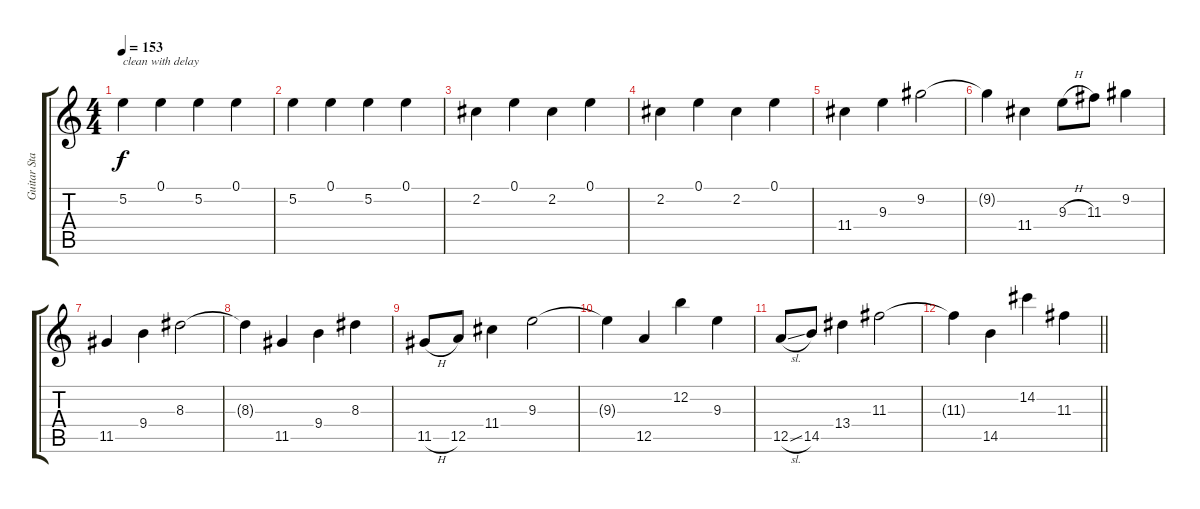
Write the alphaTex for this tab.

\track ("Guitar Standard Tuning" "Guitar Sta") {instrument electricguitarclean}
\staff {score tabs}
\tuning (E4 B3 G3 D3 A2 E2) {hide}
\ts (4 4)
\tempo 153
\clef g2
\ks c
5.2.4{txt "clean with delay" dy f} 0.1.4 5.2.4 0.1.4 |
5.2.4 0.1.4 5.2.4 0.1.4 |
2.2.4 0.1.4 2.2.4 0.1.4 |
2.2.4 0.1.4 2.2.4 0.1.4 |
11.4.4 9.3.4 9.2.2 |
9.2{t}.4 11.4.4 9.3{h}.8 11.3.8 9.2.4 |
11.5.4 9.4.4 8.3.2 |
8.3{t}.4 11.5.4 9.4.4 8.3.4 |
11.5{h}.8 12.5.8 11.4.4 9.3.2 |
9.3{t}.4 12.5.4 12.2.4 9.3.4 |
12.5{sl}.8 14.5.8 13.4.4 11.3.2 |
\barLineRight lightlight
11.3{t}.4 14.5.4 14.2.4 11.3.4
